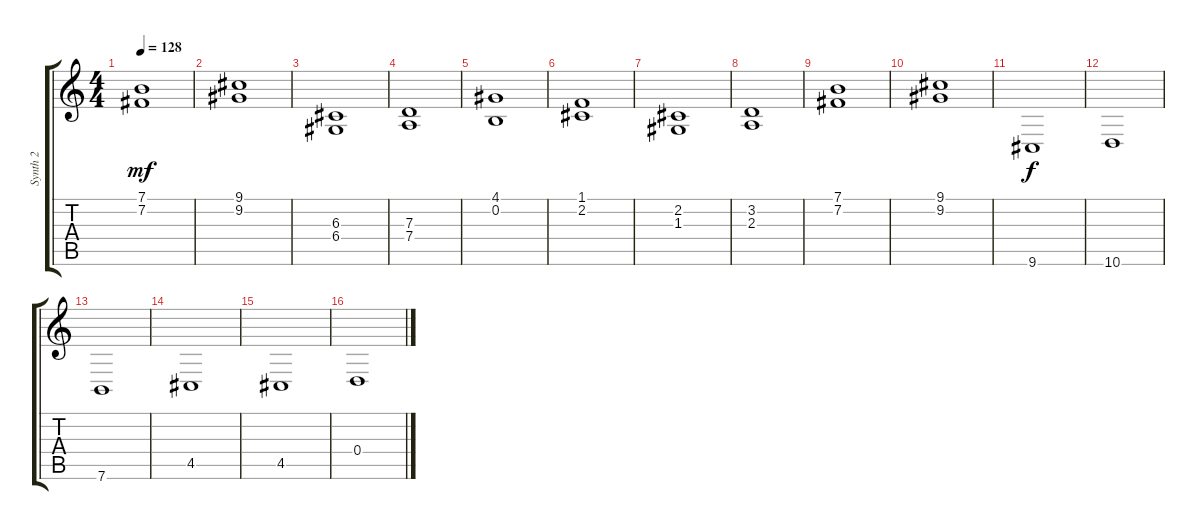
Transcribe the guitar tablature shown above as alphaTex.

\track ("Synth 2" "Synth 2") {instrument drawbarorgan}
\staff {score tabs}
\tuning (E4 B3 G3 D3 A2 E2) {hide}
\ts (4 4)
\tempo 128
\clef g2
\ks c
(7.1 7.2).1{dy mf} |
(9.1 9.2).1 |
(6.3 6.4).1{volume 16} |
(7.3 7.4).1 |
(4.1 0.2).1 |
(1.1 2.2).1 |
(2.2 1.3).1{volume 16} |
(3.2 2.3).1 |
(7.1 7.2).1 |
(9.1 9.2).1 |
9.6.1{dy f volume 16} |
10.6.1 |
7.6.1 |
4.5.1 |
4.5.1{volume 16} |
0.4.1
